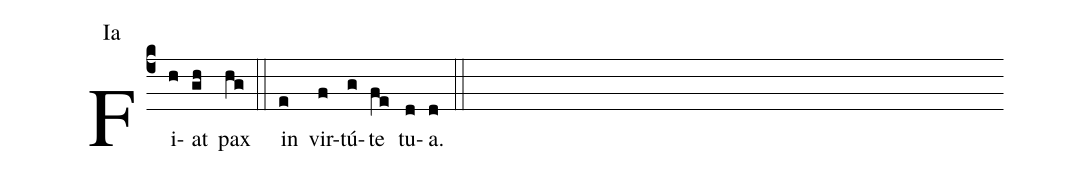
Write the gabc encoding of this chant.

annotation: Ia;
%%
(c4)Fi(h)at(gh) pax(hg) (::) in(e) vir(f)tú(g)te(fe) tu(d)a.(d) (::)
